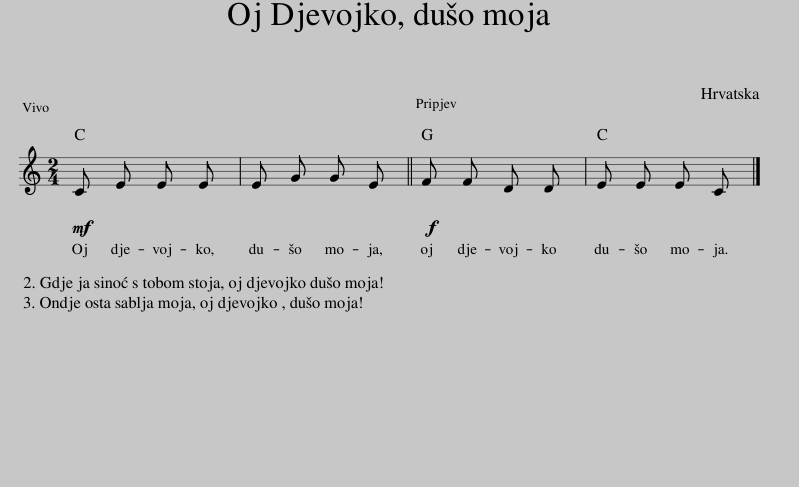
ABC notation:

X:1
L:1/8
M:2/4
I:linebreak $
K:C
V:1 treble
V:1
!mf! C E E E | E G G E ||!f! F F D D | E E E C |] %4
